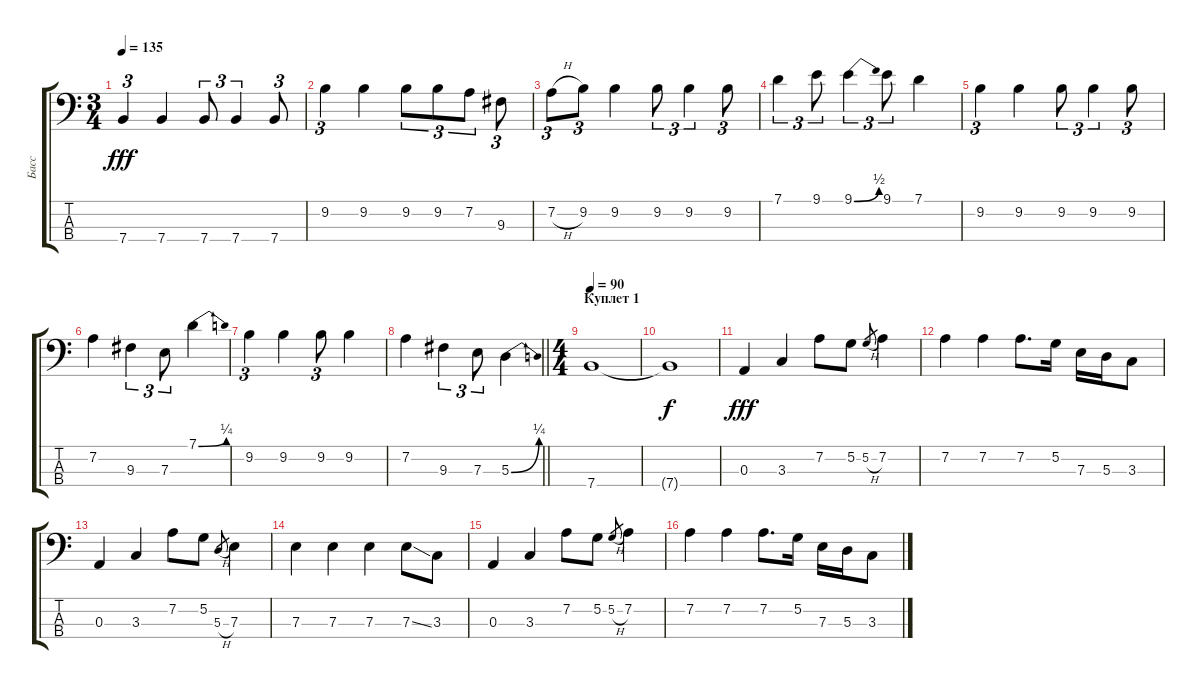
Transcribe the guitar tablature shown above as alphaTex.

\track ("Басс" "Басс") {instrument electricbassfinger}
\staff {score tabs}
\tuning (G2 D2 A1 E1) {hide}
\ts (3 4)
\tempo 135
\clef f4
\ks c
7.4.4{tu (3 2) dy fff} 7.4.4 7.4.8{tu (3 2)} 7.4.4{tu (3 2)} 7.4.8{tu (3 2)} |
9.2.4{tu (3 2)} 9.2.4 9.2.8{tu (3 2)} 9.2.8{tu (3 2)} 7.2.8{tu (3 2)} 9.3.8{tu (3 2)} |
7.2{h}.8{tu (3 2)} 9.2.8{tu (3 2)} 9.2.4 9.2.8{tu (3 2)} 9.2.4{tu (3 2)} 9.2.8{tu (3 2)} |
7.1.4{tu (3 2)} 9.1.8{tu (3 2)} 9.1{be (bend 0 0 60 2)}.4{tu (3 2)} 9.1.8{tu (3 2)} 7.1.4 |
9.2.4{tu (3 2)} 9.2.4 9.2.8{tu (3 2)} 9.2.4{tu (3 2)} 9.2.8{tu (3 2)} |
7.2.4 9.3.4{tu (3 2)} 7.3.8{tu (3 2)} 7.1{be (bend 0 0 60 1)}.4 |
9.2.4{tu (3 2)} 9.2.4 9.2.8{tu (3 2)} 9.2.4 |
\barLineRight lightlight
7.2.4 9.3.4{tu (3 2)} 7.3.8{tu (3 2)} 5.3{be (bend 0 0 60 1)}.4 |
\ts (4 4)
\section ("" "Куплет 1")
\tempo 90
7.4.1 |
7.4{t}.1{dy f} |
0.3.4{dy fff} 3.3.4 7.2.8 5.2.8 5.2{h}.8{gr} 7.2.4 |
7.2.4 7.2.4 7.2.8{d} 5.2.16 7.3.16 5.3.16 3.3.8 |
0.3.4 3.3.4 7.2.8 5.2.8 5.3{h}.8{gr} 7.3.4 |
7.3.4 7.3.4 7.3.4 7.3{ss}.8 3.3.8 |
0.3.4 3.3.4 7.2.8 5.2.8 5.2{h}.8{gr} 7.2.4 |
7.2.4 7.2.4 7.2.8{d} 5.2.16 7.3.16 5.3.16 3.3.8
